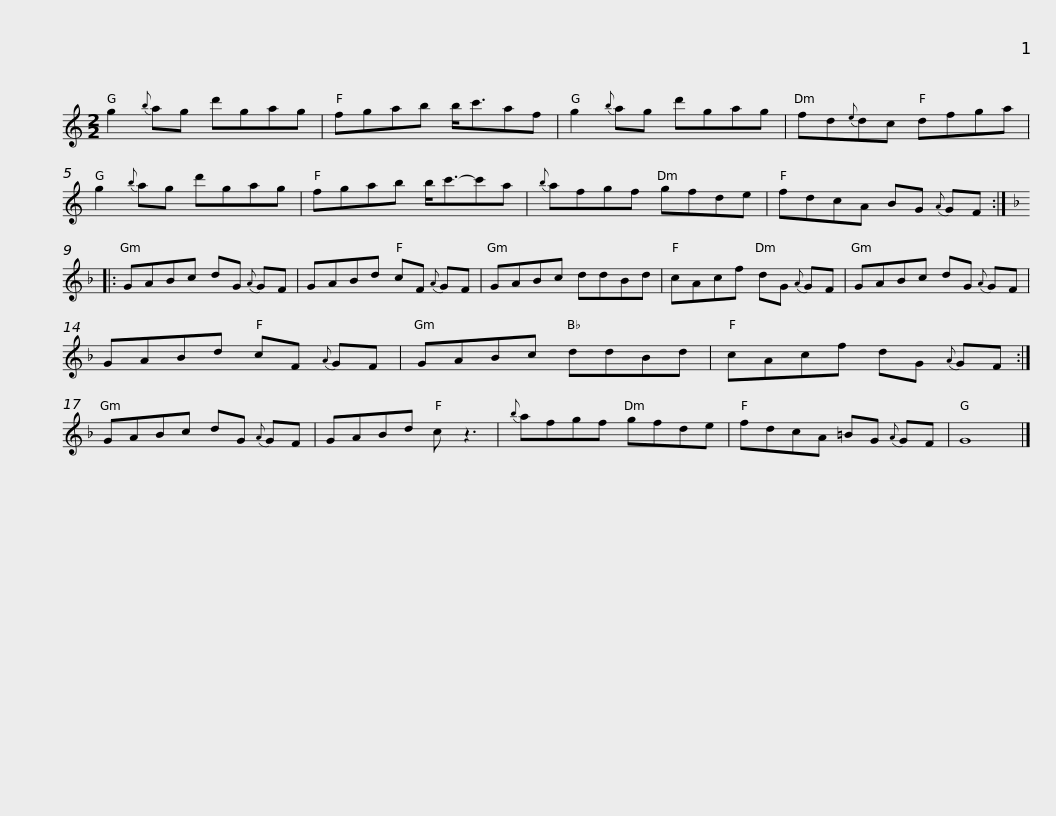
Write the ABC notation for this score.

X:1
L:1/8
M:2/2
I:linebreak $
K:C
V:1 treble
V:1
 g2{b} ag d'gag | fgab b<c'af | g2{b} ag d'gag | fd{e}dc dfga |$ g2{b} ag d'gag | %5
 fgab b<c'-c'a |{b} afgf gfde | fdcA BG{A} GF ::$[K:F] GABc dG{A} GF | GABd cF{A} GF | %10
 GABc ddBd | cAcf dG{A} GF | GABc dG{A} GF |$ GABd cF{A} GF | GABc ddBd | %15
 cAcf dG{A} GF :| GABc dG{A} GF | GABd c z3 |${b} afgf gfde | fdcA =BG{A} GF | %20
 G8 |] %21
